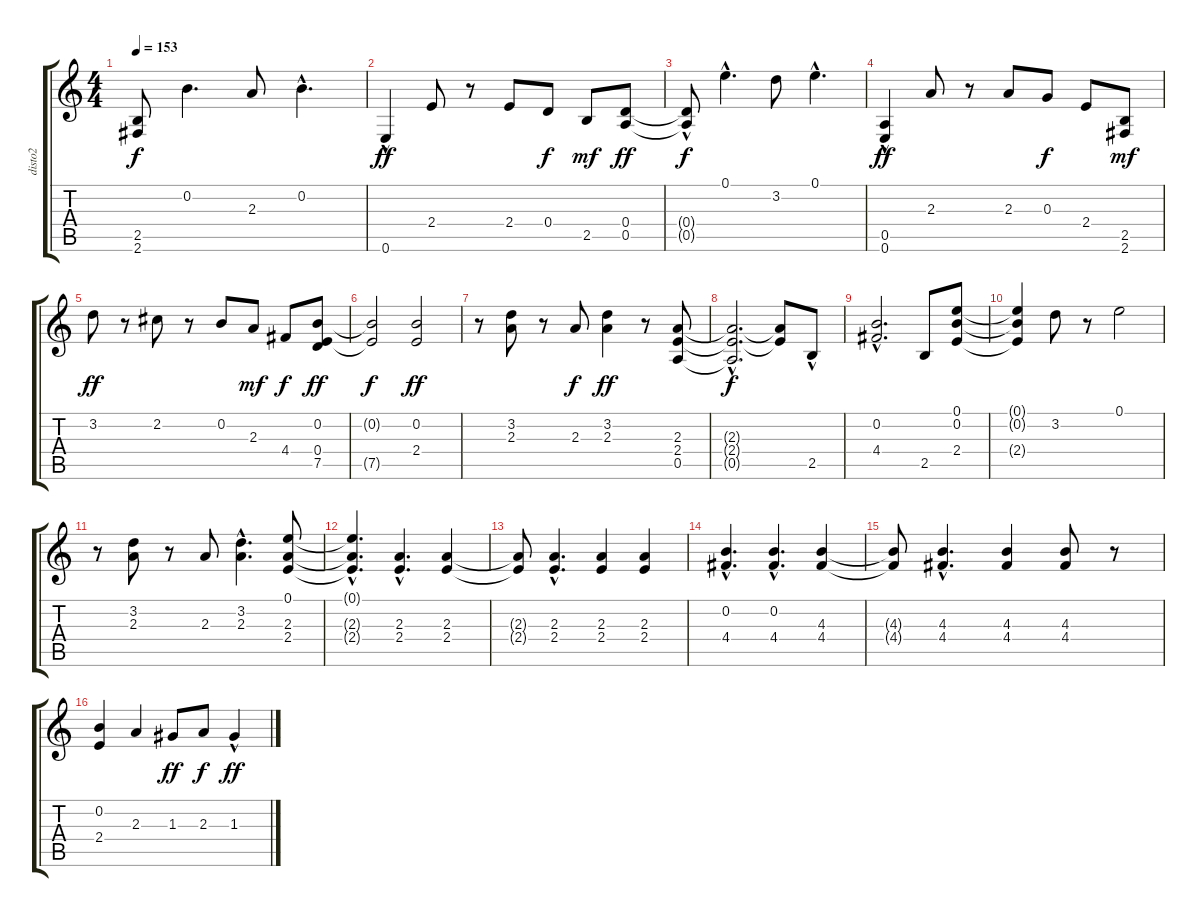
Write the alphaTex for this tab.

\track ("disto2" "disto2") {instrument distortionguitar}
\staff {score tabs}
\tuning (E4 B3 G3 D3 A2 E2) {hide}
\ts (4 4)
\tempo 153
\clef g2
\ks c
(2.5{t} 2.6{t}).8{dy f} 0.2.4{d} 2.3.8 0.2{hac}.4{d} |
0.6{hac}.4{dy ff} 2.4.8 r.8 2.4.8 0.4.8{dy f} 2.5.8{dy mf} (0.4 0.5).8{dy ff} |
(0.4{hac t} 0.5{hac t}).8{dy f} 0.1{hac}.4{d} 3.2.8 0.1{hac}.4{d} |
(0.5 0.6{hac}).4{dy ff} 2.3.8 r.8 2.3.8 0.3.8{dy f} 2.4.8 (2.5 2.6).8{dy mf} |
3.2.8{dy ff} r.8 2.2.8 r.8 0.2.8 2.3.8{dy mf} 4.4.8{dy f} (0.2 0.4 7.5).8{dy ff} |
(0.2{t} 7.5{t}).2{dy f} (0.2 2.4).2{dy ff} |
r.8 (3.2 2.3).8 r.8 2.3.8{dy f} (3.2 2.3).4{dy ff} r.8 (2.3 2.4 0.5).8 |
(2.3{hac t} 2.4{hac t} 0.5{hac t}).2{d dy f} (2.3{t} 2.4{t}).8 2.5{hac}.8 |
(0.2{hac} 4.4{hac}).2{d} 2.5.8 (0.1 0.2 2.4).8 |
(0.1{t} 0.2{t} 2.4{t}).4 3.2.8 r.8 0.1.2 |
r.8 (3.2 2.3).8 r.8 2.3.8 (3.2{hac} 2.3{hac}).4{d} (0.1 2.3 2.4).8 |
(0.1{hac t} 2.3{hac t} 2.4{hac t}).4{d} (2.3{hac} 2.4{hac}).4{d} (2.3 2.4).4 |
(2.3{t} 2.4{t}).8 (2.3{hac} 2.4{hac}).4{d} (2.3 2.4).4 (2.3 2.4).4 |
(0.2{hac} 4.4{hac}).4{d} (0.2{hac} 4.4{hac}).4{d} (4.3 4.4).4 |
(4.3{t} 4.4{t}).8 (4.3{hac} 4.4{hac}).4{d} (4.3 4.4).4 (4.3 4.4).8 r.8 |
(0.2 2.4).4 2.3.4 1.3.8{dy ff} 2.3.8{dy f} 1.3{hac}.4{dy ff}
